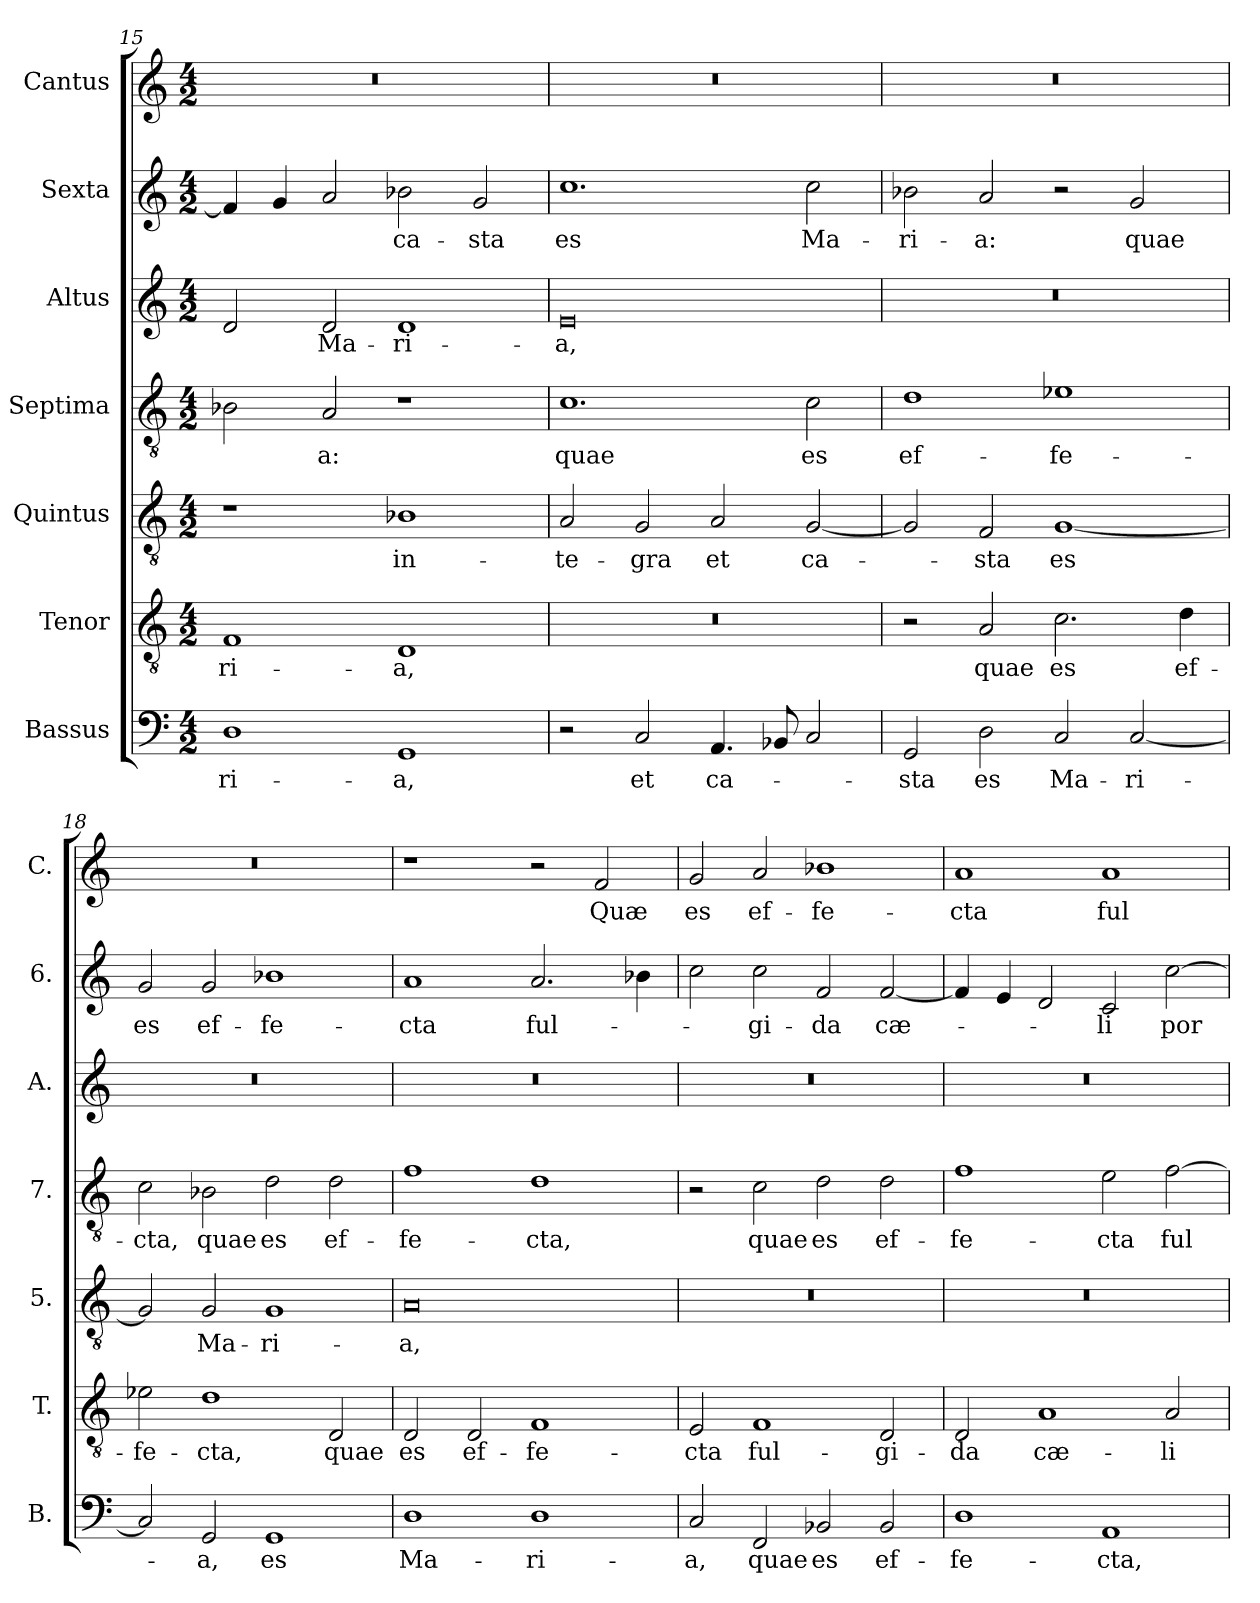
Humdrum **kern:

**kern	**text	**kern	**text	**kern	**text	**kern	**text	**kern	**text	**kern	**text	**kern	**text
*part7	*part7	*part6	*part6	*part5	*part5	*part4	*part4	*part3	*part3	*part2	*part2	*part1	*part1
*staff7	*staff7	*staff6	*staff6	*staff5	*staff5	*staff4	*staff4	*staff3	*staff3	*staff2	*staff2	*staff1	*staff1
*I"Bassus	*	*I"Tenor	*	*I"Quintus	*	*I"Septima	*	*I"Altus	*	*I"Sexta	*	*I"Cantus	*
*I'B.	*	*I'T.	*	*I'5.	*	*I'7.	*	*I'A.	*	*I'6.	*	*I'C.	*
!!LO:PB:g=z
*clefF4	*	*clefGv2	*	*clefGv2	*	*clefGv2	*	*clefG2	*	*clefG2	*	*clefG2	*
*k[]	*	*k[]	*	*k[]	*	*k[]	*	*k[]	*	*k[]	*	*k[]	*
*M4/2	*	*M4/2	*	*M4/2	*	*M4/2	*	*M4/2	*	*M4/2	*	*M4/2	*
=15	=15	=15	=15	=15	=15	=15	=15	=15	=15	=15	=15	=15	=15
1D	-ri-	1F	-ri-	1r	.	2B-X\	.	2d/	.	4f/]	.	0r	.
.	.	.	.	.	.	.	.	.	.	4g/	.	.	.
.	.	.	.	.	.	2A/	-a:	2d/	Ma-	2a/	.	.	.
1GG	-a,	1D	-a,	1B-X	in-	1r	.	1d	-ri-	2b-X\	ca-	.	.
.	.	.	.	.	.	.	.	.	.	2g/	-sta	.	.
=16	=16	=16	=16	=16	=16	=16	=16	=16	=16	=16	=16	=16	=16
2r	.	0r	.	2A/	-te-	1.c	quae	0e	-a,	1.cc	es	0r	.
2C/	et	.	.	2G/	-gra	.	.	.	.	.	.	.	.
4.AA/	ca-	.	.	2A/	et	.	.	.	.	.	.	.	.
8BB-X/	.	.	.	.	.	.	.	.	.	.	.	.	.
2C/	.	.	.	[2G/	ca-	2c\	es	.	.	2cc\	Ma-	.	.
=17	=17	=17	=17	=17	=17	=17	=17	=17	=17	=17	=17	=17	=17
2GG/	-sta	2r	.	2G/]	.	1d	ef-	0r	.	2b-X\	-ri-	0r	.
2D\	es	2A/	quae	2F/	-sta	.	.	.	.	2a/	-a:	.	.
2C/	Ma-	2.c\	es	[1G	es	1e-X	-fe-	.	.	2r	.	.	.
[2C/	-ri-	.	.	.	.	.	.	.	.	2g/	quae	.	.
.	.	4d\	ef-	.	.	.	.	.	.	.	.	.	.
=18	=18	=18	=18	=18	=18	=18	=18	=18	=18	=18	=18	=18	=18
2C/]	.	2e-X\	-fe-	2G/]	.	2c\	-cta,	0r	.	2g/	es	0r	.
2GG/	-a,	1d	-cta,	2G/	Ma-	2B-X\	quae	.	.	2g/	ef-	.	.
1GG	es	.	.	1G	-ri-	2d\	es	.	.	1b-X	-fe-	.	.
.	.	2D/	quae	.	.	2d\	ef-	.	.	.	.	.	.
=19	=19	=19	=19	=19	=19	=19	=19	=19	=19	=19	=19	=19	=19
1D	Ma-	2D/	es	0A	-a,	1f	-fe-	0r	.	1a	-cta	1r	.
.	.	2D/	ef-	.	.	.	.	.	.	.	.	.	.
1D	-ri-	1F	-fe-	.	.	1d	-cta,	.	.	2.a/	ful-	2r	.
.	.	.	.	.	.	.	.	.	.	.	.	2f/	Quæ
.	.	.	.	.	.	.	.	.	.	4b-X\	.	.	.
=20	=20	=20	=20	=20	=20	=20	=20	=20	=20	=20	=20	=20	=20
2C/	-a,	2E/	-cta	0r	.	2r	.	0r	.	2cc\	.	2g/	es
2FF/	quae	1F	ful-	.	.	2c\	quae	.	.	2cc\	-gi-	2a/	ef-
2BB-X/	es	.	.	.	.	2d\	es	.	.	2f/	-da	1b-X	-fe-
2BB-/	ef-	2D/	-gi-	.	.	2d\	ef-	.	.	[2f/	cæ-	.	.
!!LO:LB:g=z
=21	=21	=21	=21	=21	=21	=21	=21	=21	=21	=21	=21	=21	=21
1D	-fe-	2D/	-da	0r	.	1f	-fe-	0r	.	4f/]	.	1a	-cta
.	.	.	.	.	.	.	.	.	.	4e/	.	.	.
.	.	1A	cæ-	.	.	.	.	.	.	2d/	.	.	.
1AA	-cta,	.	.	.	.	2e\	-cta	.	.	2c/	-li	1a	ful-
.	.	2A/	-li	.	.	[2f\	ful-	.	.	[2cc\	por-	.	.
=	=	=	=	=	=	=	=	=	=	=	=	=	=
*-	*-	*-	*-	*-	*-	*-	*-	*-	*-	*-	*-	*-	*-
